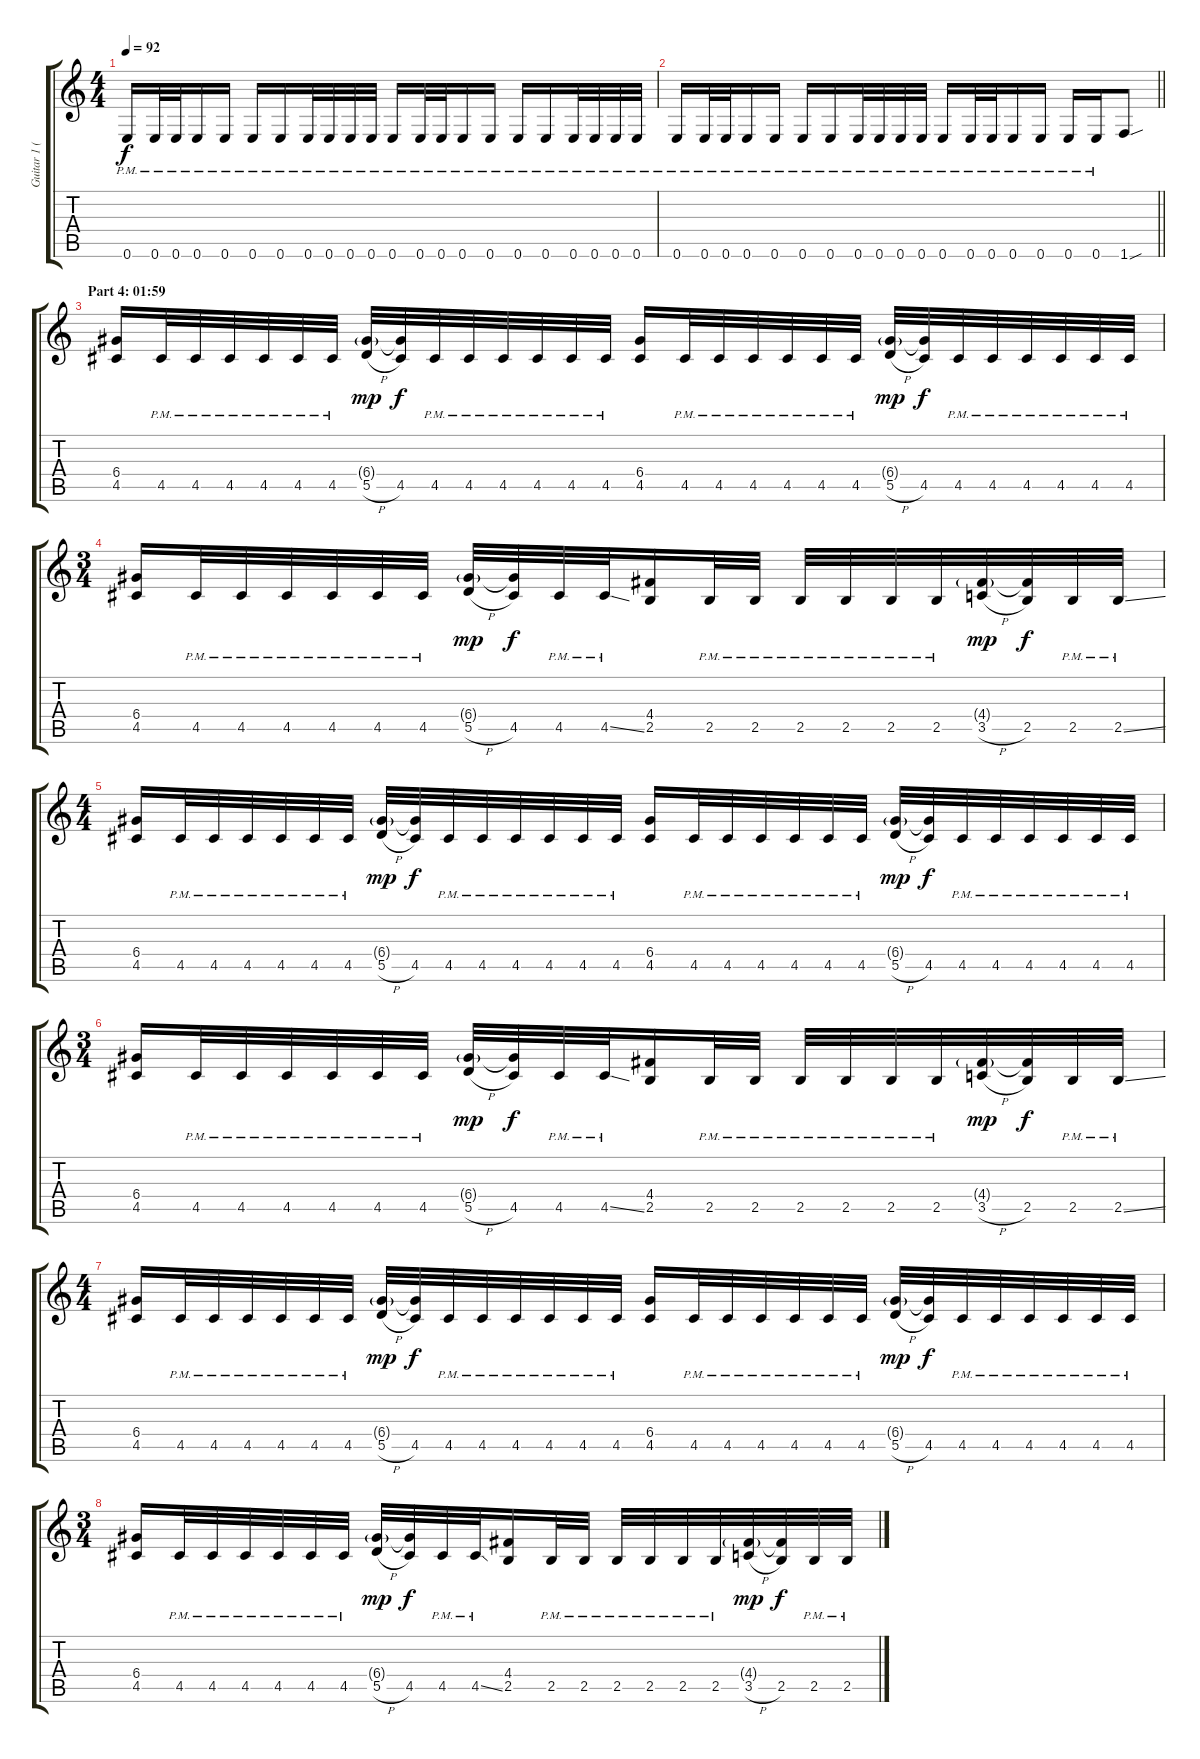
\track ("Guitar 1 (Distortion)" "Guitar 1 (") {instrument distortionguitar}
\staff {score tabs}
\tuning (E4 B3 G3 D3 A2 E2) {hide}
\ts (4 4)
\tempo 92
\clef g2
\ks c
0.6{pm}.16{dy f} 0.6{pm}.32 0.6{pm}.32 0.6{pm}.16 0.6{pm}.16 0.6{pm}.16 0.6{pm}.16 0.6{pm}.32 0.6{pm}.32 0.6{pm}.32 0.6{pm}.32 0.6{pm}.16 0.6{pm}.32 0.6{pm}.32 0.6{pm}.16 0.6{pm}.16 0.6{pm}.16 0.6{pm}.16 0.6{pm}.32 0.6{pm}.32 0.6{pm}.32 0.6{pm}.32 |
\barLineRight lightlight
0.6{pm}.16 0.6{pm}.32 0.6{pm}.32 0.6{pm}.16 0.6{pm}.16 0.6{pm}.16 0.6{pm}.16 0.6{pm}.32 0.6{pm}.32 0.6{pm}.32 0.6{pm}.32 0.6{pm}.16 0.6{pm}.32 0.6{pm}.32 0.6{pm}.16 0.6{pm}.16 0.6{pm}.16 0.6{pm}.16 1.6{sou}.8 |
\section ("" "Part 4: 01:59")
(6.4 4.5).16 4.5{pm}.32 4.5{pm}.32 4.5{pm}.32 4.5{pm}.32 4.5{pm}.32 4.5{pm}.32 (6.4{g} 5.5{h}).32{dy mp} (6.4{t} 4.5).32{dy f} 4.5{pm}.32 4.5{pm}.32 4.5{pm}.32 4.5{pm}.32 4.5{pm}.32 4.5{pm}.32 (6.4 4.5).16 4.5{pm}.32 4.5{pm}.32 4.5{pm}.32 4.5{pm}.32 4.5{pm}.32 4.5{pm}.32 (6.4{g} 5.5{h}).32{dy mp} (6.4{t} 4.5).32{dy f} 4.5{pm}.32 4.5{pm}.32 4.5{pm}.32 4.5{pm}.32 4.5{pm}.32 4.5{pm}.32 |
\ts (3 4)
(6.4 4.5).16 4.5{pm}.32 4.5{pm}.32 4.5{pm}.32 4.5{pm}.32 4.5{pm}.32 4.5{pm}.32 (6.4{g} 5.5{h}).32{dy mp} (6.4{t} 4.5).32{dy f} 4.5{pm}.32 4.5{ss pm}.32 (4.4 2.5).16 2.5{pm}.32 2.5{pm}.32 2.5{pm}.32 2.5{pm}.32 2.5{pm}.32 2.5{pm}.32 (4.4{g} 3.5{h}).32{dy mp} (4.4{t} 2.5).32{dy f} 2.5{pm}.32 2.5{ss pm}.32 |
\ts (4 4)
(6.4 4.5).16 4.5{pm}.32 4.5{pm}.32 4.5{pm}.32 4.5{pm}.32 4.5{pm}.32 4.5{pm}.32 (6.4{g} 5.5{h}).32{dy mp} (6.4{t} 4.5).32{dy f} 4.5{pm}.32 4.5{pm}.32 4.5{pm}.32 4.5{pm}.32 4.5{pm}.32 4.5{pm}.32 (6.4 4.5).16 4.5{pm}.32 4.5{pm}.32 4.5{pm}.32 4.5{pm}.32 4.5{pm}.32 4.5{pm}.32 (6.4{g} 5.5{h}).32{dy mp} (6.4{t} 4.5).32{dy f} 4.5{pm}.32 4.5{pm}.32 4.5{pm}.32 4.5{pm}.32 4.5{pm}.32 4.5{pm}.32 |
\ts (3 4)
(6.4 4.5).16 4.5{pm}.32 4.5{pm}.32 4.5{pm}.32 4.5{pm}.32 4.5{pm}.32 4.5{pm}.32 (6.4{g} 5.5{h}).32{dy mp} (6.4{t} 4.5).32{dy f} 4.5{pm}.32 4.5{ss pm}.32 (4.4 2.5).16 2.5{pm}.32 2.5{pm}.32 2.5{pm}.32 2.5{pm}.32 2.5{pm}.32 2.5{pm}.32 (4.4{g} 3.5{h}).32{dy mp} (4.4{t} 2.5).32{dy f} 2.5{pm}.32 2.5{ss pm}.32 |
\ts (4 4)
(6.4 4.5).16 4.5{pm}.32 4.5{pm}.32 4.5{pm}.32 4.5{pm}.32 4.5{pm}.32 4.5{pm}.32 (6.4{g} 5.5{h}).32{dy mp} (6.4{t} 4.5).32{dy f} 4.5{pm}.32 4.5{pm}.32 4.5{pm}.32 4.5{pm}.32 4.5{pm}.32 4.5{pm}.32 (6.4 4.5).16 4.5{pm}.32 4.5{pm}.32 4.5{pm}.32 4.5{pm}.32 4.5{pm}.32 4.5{pm}.32 (6.4{g} 5.5{h}).32{dy mp} (6.4{t} 4.5).32{dy f} 4.5{pm}.32 4.5{pm}.32 4.5{pm}.32 4.5{pm}.32 4.5{pm}.32 4.5{pm}.32 |
\ts (3 4)
(6.4 4.5).16 4.5{pm}.32 4.5{pm}.32 4.5{pm}.32 4.5{pm}.32 4.5{pm}.32 4.5{pm}.32 (6.4{g} 5.5{h}).32{dy mp} (6.4{t} 4.5).32{dy f} 4.5{pm}.32 4.5{ss pm}.32 (4.4 2.5).16 2.5{pm}.32 2.5{pm}.32 2.5{pm}.32 2.5{pm}.32 2.5{pm}.32 2.5{pm}.32 (4.4{g} 3.5{h}).32{dy mp} (4.4{t} 2.5).32{dy f} 2.5{pm}.32 2.5{ss pm}.32
